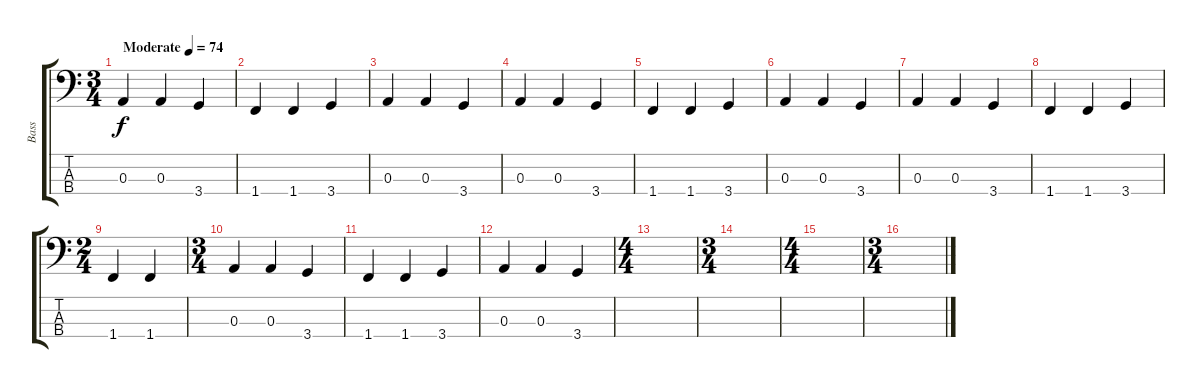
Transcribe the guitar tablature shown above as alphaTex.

\track ("Bass" "Bass") {instrument electricbassfinger}
\staff {score tabs}
\tuning (G2 D2 A1 E1) {hide}
\ts (3 4)
\tempo (74 "Moderate")
\clef f4
\ks c
0.3.4{dy f instrument electricbassfinger} 0.3.4 3.4.4 |
1.4.4 1.4.4 3.4.4 |
0.3.4 0.3.4 3.4.4 |
0.3.4 0.3.4 3.4.4 |
1.4.4 1.4.4 3.4.4 |
0.3.4 0.3.4 3.4.4 |
0.3.4 0.3.4 3.4.4 |
1.4.4 1.4.4 3.4.4 |
\ts (2 4)
1.4.4 1.4.4 |
\ts (3 4)
0.3.4 0.3.4 3.4.4 |
1.4.4 1.4.4 3.4.4 |
0.3.4 0.3.4 3.4.4 |
\ts (4 4)
|
\ts (3 4)
|
\ts (4 4)
|
\ts (3 4)
